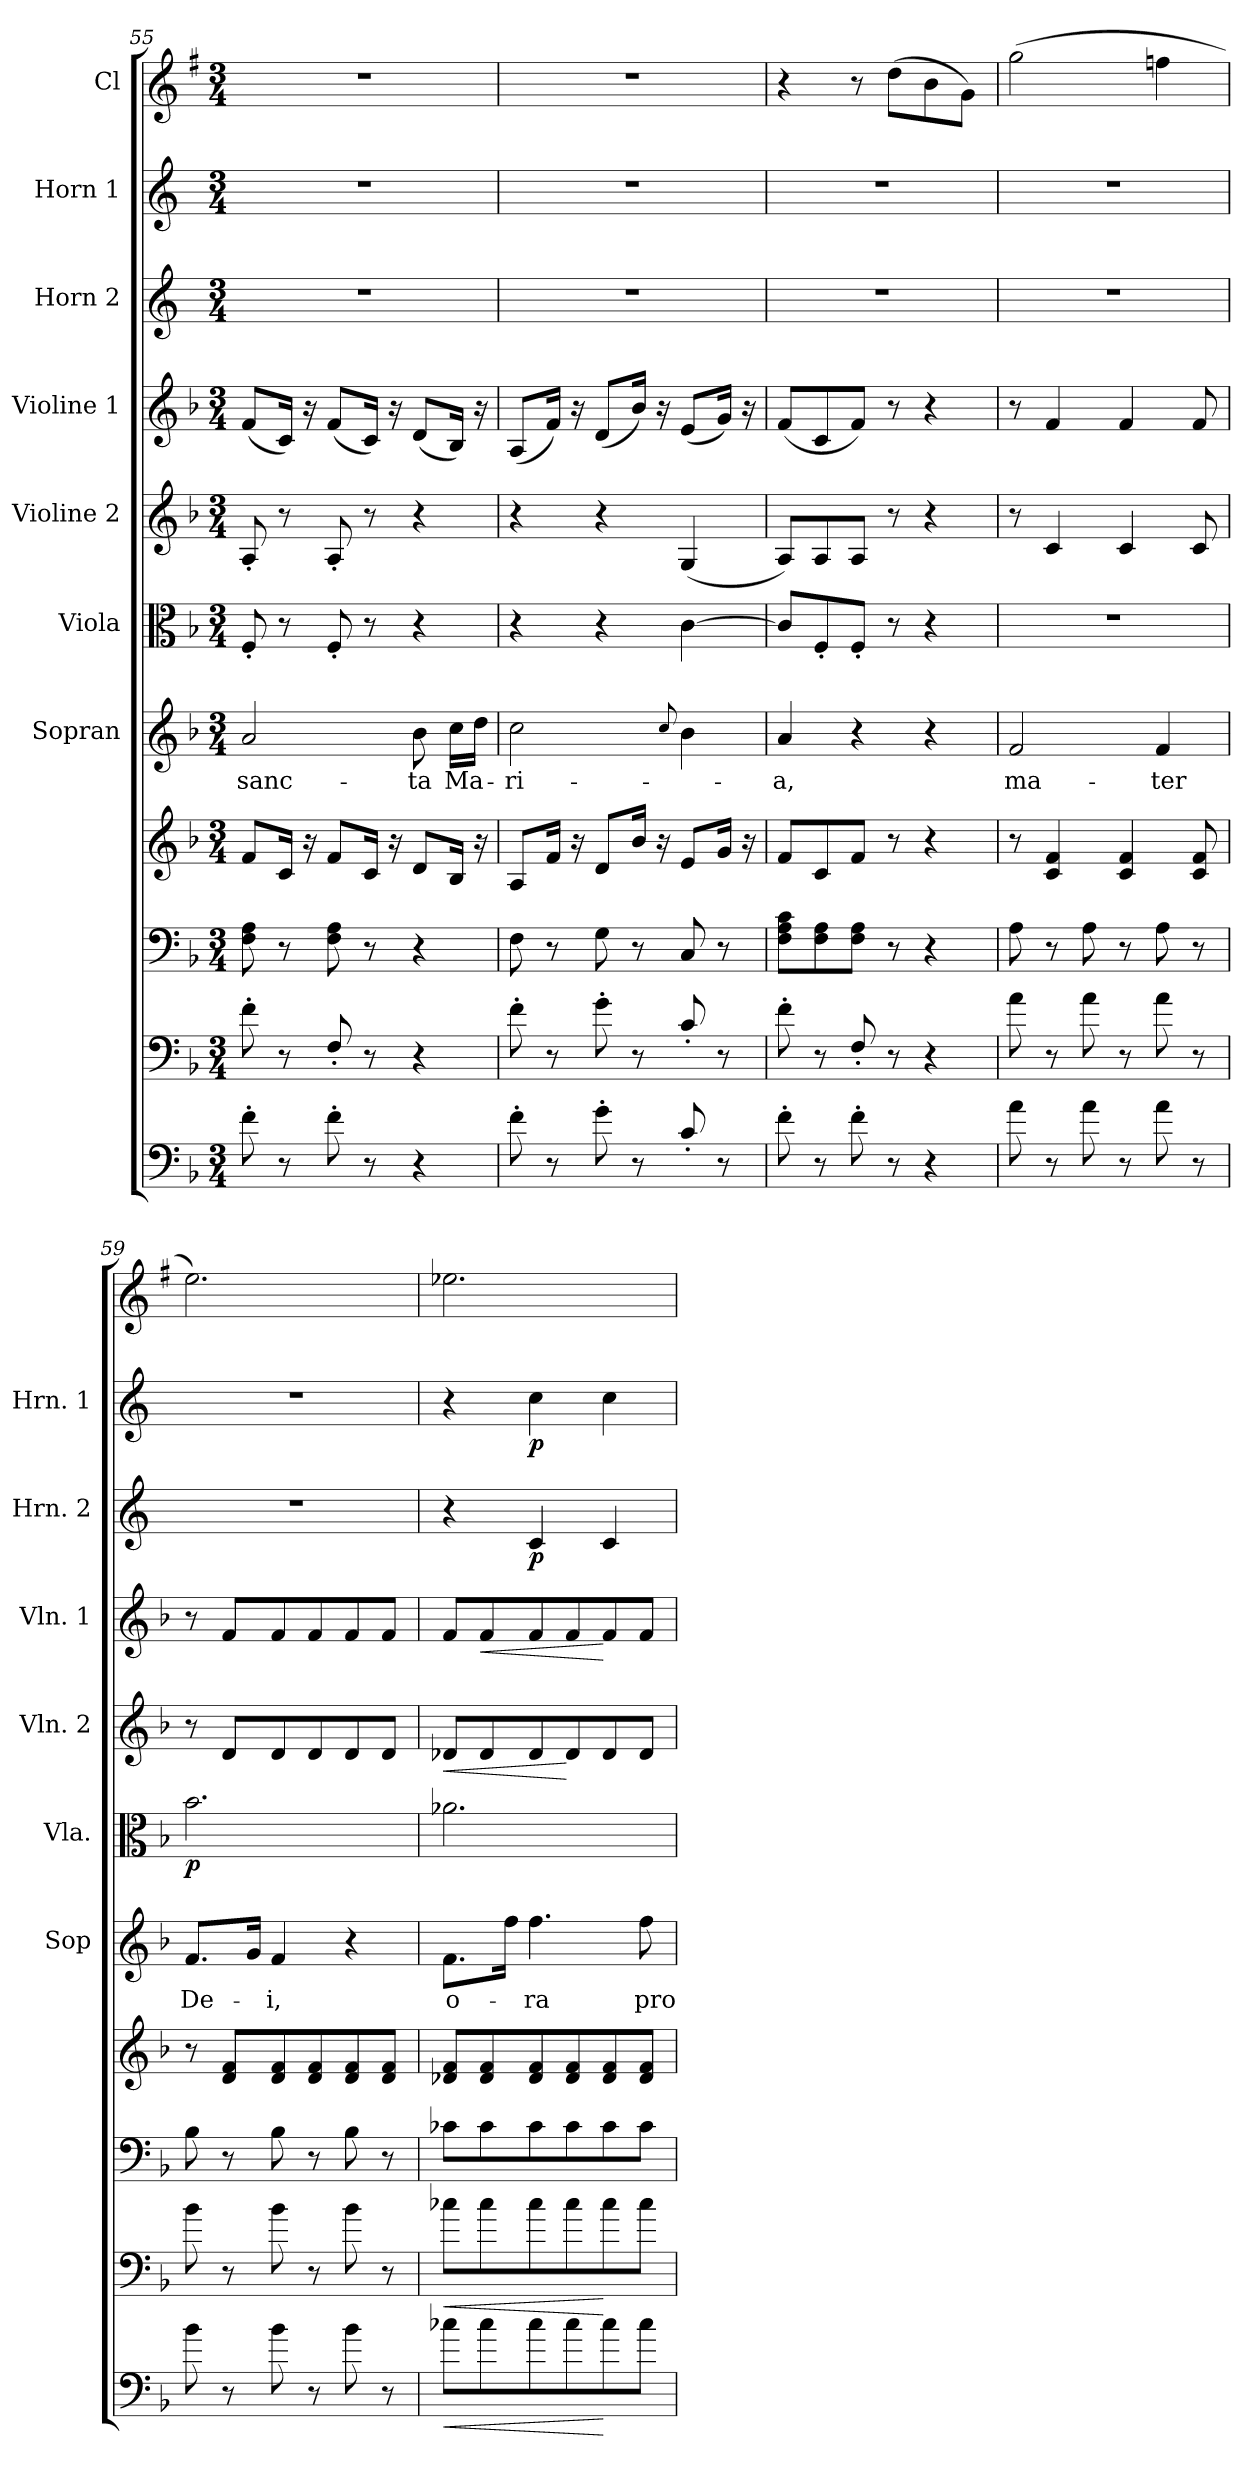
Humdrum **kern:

**kern	**dynam	**kern	**dynam	**kern	**kern	**kern	**text	**kern	**dynam	**kern	**dynam	**kern	**dynam	**kern	**dynam	**kern	**dynam	**kern
*part10	*part10	*part9	*part9	*part8	*part8	*part7	*part7	*part6	*part6	*part5	*part5	*part4	*part4	*part3	*part3	*part2	*part2	*part1
*staff11	*staff11	*staff10	*staff10	*staff9	*staff8	*staff7	*staff7	*staff6	*staff6	*staff5	*staff5	*staff4	*staff4	*staff3	*staff3	*staff2	*staff2	*staff1
*	*	*	*	*	*	*I"Sopran	*	*I"Viola	*	*I"Violine 2	*	*I"Violine 1	*	*I"Horn 2	*	*I"Horn 1	*	*I"Cl
*	*	*	*	*	*	*I'Sop	*	*I'Vla.	*	*I'Vln. 2	*	*I'Vln. 1	*	*I'Hrn. 2	*	*I'Hrn. 1	*	*
*clefF4	*	*clefF4	*	*clefF4	*clefG2	*clefG2	*	*clefC3	*	*clefG2	*	*clefG2	*	*clefG2	*	*clefG2	*	*clefG2
*ITrd7c12	*	*ITrd7c12	*	*	*	*	*	*	*	*	*	*	*	*ITrd4c7	*	*ITrd4c7	*	*ITrd1c2
*k[b-]	*	*k[b-]	*	*k[b-]	*k[b-]	*k[b-]	*	*k[b-]	*	*k[b-]	*	*k[b-]	*	*k[b-]	*	*k[b-]	*	*k[b-]
*F:	*	*F:	*	*F:	*F:	*F:	*	*F:	*	*F:	*	*F:	*	*F:	*	*F:	*	*F:
*M3/4	*	*M3/4	*	*M3/4	*M3/4	*M3/4	*	*M3/4	*	*M3/4	*	*M3/4	*	*M3/4	*	*M3/4	*	*M3/4
=55	=55	=55	=55	=55	=55	=55	=55	=55	=55	=55	=55	=55	=55	=55	=55	=55	=55	=55
!	!	!	!	!	!	!	!LO:LY:b	!	!	!	!	!	!	!	!	!	!	!
8F'>\	.	8F'>\	.	8F\ 8A\	8f/L	2a/	sanc-	8F'</	.	8A'</	.	(<8f/L	.	2.r	.	2.r	.	2.r
8r	.	8r	.	8r	16c/Jk	.	.	8r	.	8r	.	16c/Jk)	.	.	.	.	.	.
.	.	.	.	.	16r	.	.	.	.	.	.	16r	.	.	.	.	.	.
8F'>\	.	8FF'</	.	8F\ 8A\	8f/L	.	.	8F'</	.	8A'</	.	(<8f/L	.	.	.	.	.	.
8r	.	8r	.	8r	16c/Jk	.	.	8r	.	8r	.	16c/Jk)	.	.	.	.	.	.
.	.	.	.	.	16r	.	.	.	.	.	.	16r	.	.	.	.	.	.
!	!	!	!	!	!	!	!LO:LY:b	!	!	!	!	!	!	!	!	!	!	!
4r	.	4r	.	4r	8d/L	8b-\	-ta	4r	.	4r	.	(<8d/L	.	.	.	.	.	.
!	!	!	!	!	!	!	!LO:LY:b	!	!	!	!	!	!	!	!	!	!	!
.	.	.	.	.	16B-/Jk	16cc\LL	Ma-	.	.	.	.	16B-/Jk)	.	.	.	.	.	.
.	.	.	.	.	16r	16dd\JJ	.	.	.	.	.	16r	.	.	.	.	.	.
=56	=56	=56	=56	=56	=56	=56	=56	=56	=56	=56	=56	=56	=56	=56	=56	=56	=56	=56
!	!	!	!	!	!	!	!LO:LY:b	!	!	!	!	!	!	!	!	!	!	!
8F'>\	.	8F'>\	.	8F\	8A/L	2cc\	-ri-	4r	.	4r	.	(<8A/L	.	2.r	.	2.r	.	2.r
8r	.	8r	.	8r	16f/Jk	.	.	.	.	.	.	16f/Jk)	.	.	.	.	.	.
.	.	.	.	.	16r	.	.	.	.	.	.	16r	.	.	.	.	.	.
8G'>\	.	8G'>\	.	8G\	8d/L	.	.	4r	.	4r	.	(<8d/L	.	.	.	.	.	.
8r	.	8r	.	8r	16b-/Jk	.	.	.	.	.	.	16b-/Jk)	.	.	.	.	.	.
.	.	.	.	.	16r	.	.	.	.	.	.	16r	.	.	.	.	.	.
.	.	.	.	.	.	8qqcc/	.	.	.	.	.	.	.	.	.	.	.	.
8C'</	.	8C'</	.	8C/	8e/L	4b-\	.	[4c\	.	(<4G/	.	(<8e/L	.	.	.	.	.	.
8r	.	8r	.	8r	16g/Jk	.	.	.	.	.	.	16g/Jk)	.	.	.	.	.	.
.	.	.	.	.	16r	.	.	.	.	.	.	16r	.	.	.	.	.	.
!!LO:PB:g=z
=57	=57	=57	=57	=57	=57	=57	=57	=57	=57	=57	=57	=57	=57	=57	=57	=57	=57	=57
!	!	!	!	!	!	!	!LO:LY:b	!	!	!	!	!	!	!	!	!	!	!
8F'>\	.	8F'>\	.	8F\ 8A\ 8c\L	8f/L	4a/	-a,	8c/L]	.	8A/L)	.	(<8f/L	.	2.r	.	2.r	.	4r
8r	.	8r	.	8F\ 8A\	8c/	.	.	8F'</	.	8A/	.	8c/	.	.	.	.	.	.
8F'>\	.	8FF'</	.	8F\ 8A\J	8f/J	4r	.	8F'</J	.	8A/J	.	8f/J)	.	.	.	.	.	8r
8r	.	8r	.	8r	8r	.	.	8r	.	8r	.	8r	.	.	.	.	.	(>8cc\L
4r	.	4r	.	4r	4r	4r	.	4r	.	4r	.	4r	.	.	.	.	.	8a\
.	.	.	.	.	.	.	.	.	.	.	.	.	.	.	.	.	.	8f\J)
=58	=58	=58	=58	=58	=58	=58	=58	=58	=58	=58	=58	=58	=58	=58	=58	=58	=58	=58
!	!	!	!	!	!	!	!LO:LY:b	!	!	!	!	!	!	!	!	!	!	!
8A\	.	8A\	.	8A\	8r	2f/	ma-	2.r	.	8r	.	8r	.	2.r	.	2.r	.	(>2ff\
8r	.	8r	.	8r	4c/ 4f/	.	.	.	.	4c/	.	4f/	.	.	.	.	.	.
8A\	.	8A\	.	8A\	.	.	.	.	.	.	.	.	.	.	.	.	.	.
8r	.	8r	.	8r	4c/ 4f/	.	.	.	.	4c/	.	4f/	.	.	.	.	.	.
!	!	!	!	!	!	!	!LO:LY:b	!	!	!	!	!	!	!	!	!	!	!
8A\	.	8A\	.	8A\	.	4f/	-ter	.	.	.	.	.	.	.	.	.	.	4ee-X\
8r	.	8r	.	8r	8c/ 8f/	.	.	.	.	8c/	.	8f/	.	.	.	.	.	.
=59	=59	=59	=59	=59	=59	=59	=59	=59	=59	=59	=59	=59	=59	=59	=59	=59	=59	=59
!	!	!	!	!	!	!	!LO:LY:b	!	!LO:DY:b	!	!	!	!	!	!	!	!	!
8B-\	.	8B-\	.	8B-\	8r	8.f/L	De-	2.b-\	p	8r	.	8r	.	2.r	.	2.r	.	2.dd\)
8r	.	8r	.	8r	8d/ 8f/L	.	.	.	.	8d/L	.	8f/L	.	.	.	.	.	.
.	.	.	.	.	.	16g/Jk	.	.	.	.	.	.	.	.	.	.	.	.
!	!	!	!	!	!	!	!LO:LY:b	!	!	!	!	!	!	!	!	!	!	!
8B-\	.	8B-\	.	8B-\	8d/ 8f/	4f/	-i,	.	.	8d/	.	8f/	.	.	.	.	.	.
8r	.	8r	.	8r	8d/ 8f/	.	.	.	.	8d/	.	8f/	.	.	.	.	.	.
8B-\	.	8B-\	.	8B-\	8d/ 8f/	4r	.	.	.	8d/	.	8f/	.	.	.	.	.	.
8r	.	8r	.	8r	8d/ 8f/J	.	.	.	.	8d/J	.	8f/J	.	.	.	.	.	.
=60	=60	=60	=60	=60	=60	=60	=60	=60	=60	=60	=60	=60	=60	=60	=60	=60	=60	=60
!	!LO:HP:b	!	!LO:HP:b	!	!	!	!LO:LY:b	!	!	!	!LO:HP:b	!	!	!	!	!	!	!
8c-X\L	<	8c-X\L	<	8c-X\L	8d-X/ 8f/L	8.f\L	o-	2.a-X\	.	8d-X/L	<	8f/L	.	4r	.	4r	.	2.dd-X\
!	!	!	!	!	!	!	!	!	!	!	!	!	!LO:HP:b	!	!	!	!	!
8c-\	.	8c-\	.	8c-\	8d-/ 8f/	.	.	.	.	8d-/	.	8f/	<	.	.	.	.	.
.	.	.	.	.	.	16ff\Jk	.	.	.	.	.	.	.	.	.	.	.	.
!	!	!	!	!	!	!	!LO:LY:b	!	!	!	!	!	!	!	!LO:DY:b	!	!LO:DY:b	!
8c-\	.	8c-\	.	8c-\	8d-/ 8f/	4.ff\	-ra	.	.	8d-/	.	8f/	.	4F/	p	4f\	p	.
8c-\	.	8c-\	.	8c-\	8d-/ 8f/	.	.	.	.	8d-/	[	8f/	.	.	.	.	.	.
8c-\	[	8c-\	[	8c-\	8d-/ 8f/	.	.	.	.	8d-/	.	8f/	[	4F/	.	4f\	.	.
!	!	!	!	!	!	!	!LO:LY:b	!	!	!	!	!	!	!	!	!	!	!
8c-\J	.	8c-\J	.	8c-\J	8d-/ 8f/J	8ff\	pro	.	.	8d-/J	.	8f/J	.	.	.	.	.	.
=	=	=	=	=	=	=	=	=	=	=	=	=	=	=	=	=	=	=
*-	*-	*-	*-	*-	*-	*-	*-	*-	*-	*-	*-	*-	*-	*-	*-	*-	*-	*-
